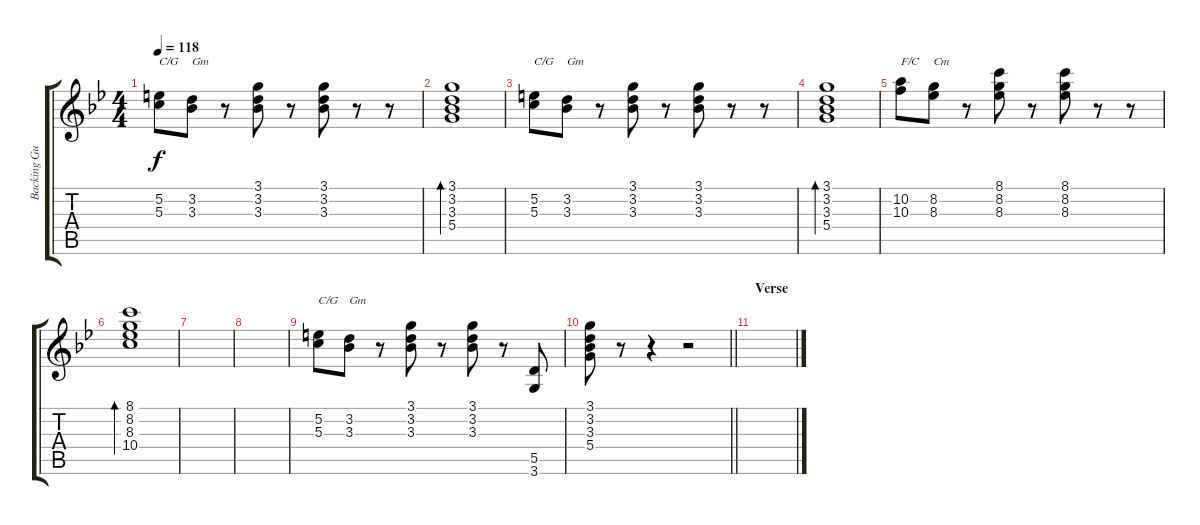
\track ("Backing Guitar" "Backing Gu") {instrument electricguitarjazz}
\staff {score tabs}
\tuning (E4 B3 G3 D3 A2 E2) {hide}
\ts (4 4)
\tempo 118
\clef g2
\ks gminor
(5.2 5.3).8{txt "C/G" dy f} (3.2 3.3).8{txt "Gm"} r.8 (3.1 3.2 3.3).8 r.8 (3.1 3.2 3.3).8 r.8 r.8 |
(3.1 3.2 3.3 5.4).1{bd 240} |
(5.2 5.3).8{txt "C/G"} (3.2 3.3).8{txt "Gm"} r.8 (3.1 3.2 3.3).8 r.8 (3.1 3.2 3.3).8 r.8 r.8 |
(3.1 3.2 3.3 5.4).1{bd 240} |
(10.2 10.3).8{txt "F/C"} (8.2 8.3).8{txt "Cm"} r.8 (8.1 8.2 8.3).8 r.8 (8.1 8.2 8.3).8 r.8 r.8 |
(8.1 8.2 8.3 10.4).1{bd 240} |
|
|
(5.2 5.3).8{txt "C/G"} (3.2 3.3).8{txt "Gm"} r.8 (3.1 3.2 3.3).8 r.8 (3.1 3.2 3.3).8 r.8 (5.5 3.6).8 |
\barLineRight lightlight
(3.1 3.2 3.3 5.4).8 r.8 r.4 r.2 |
\section ("" "Verse")
